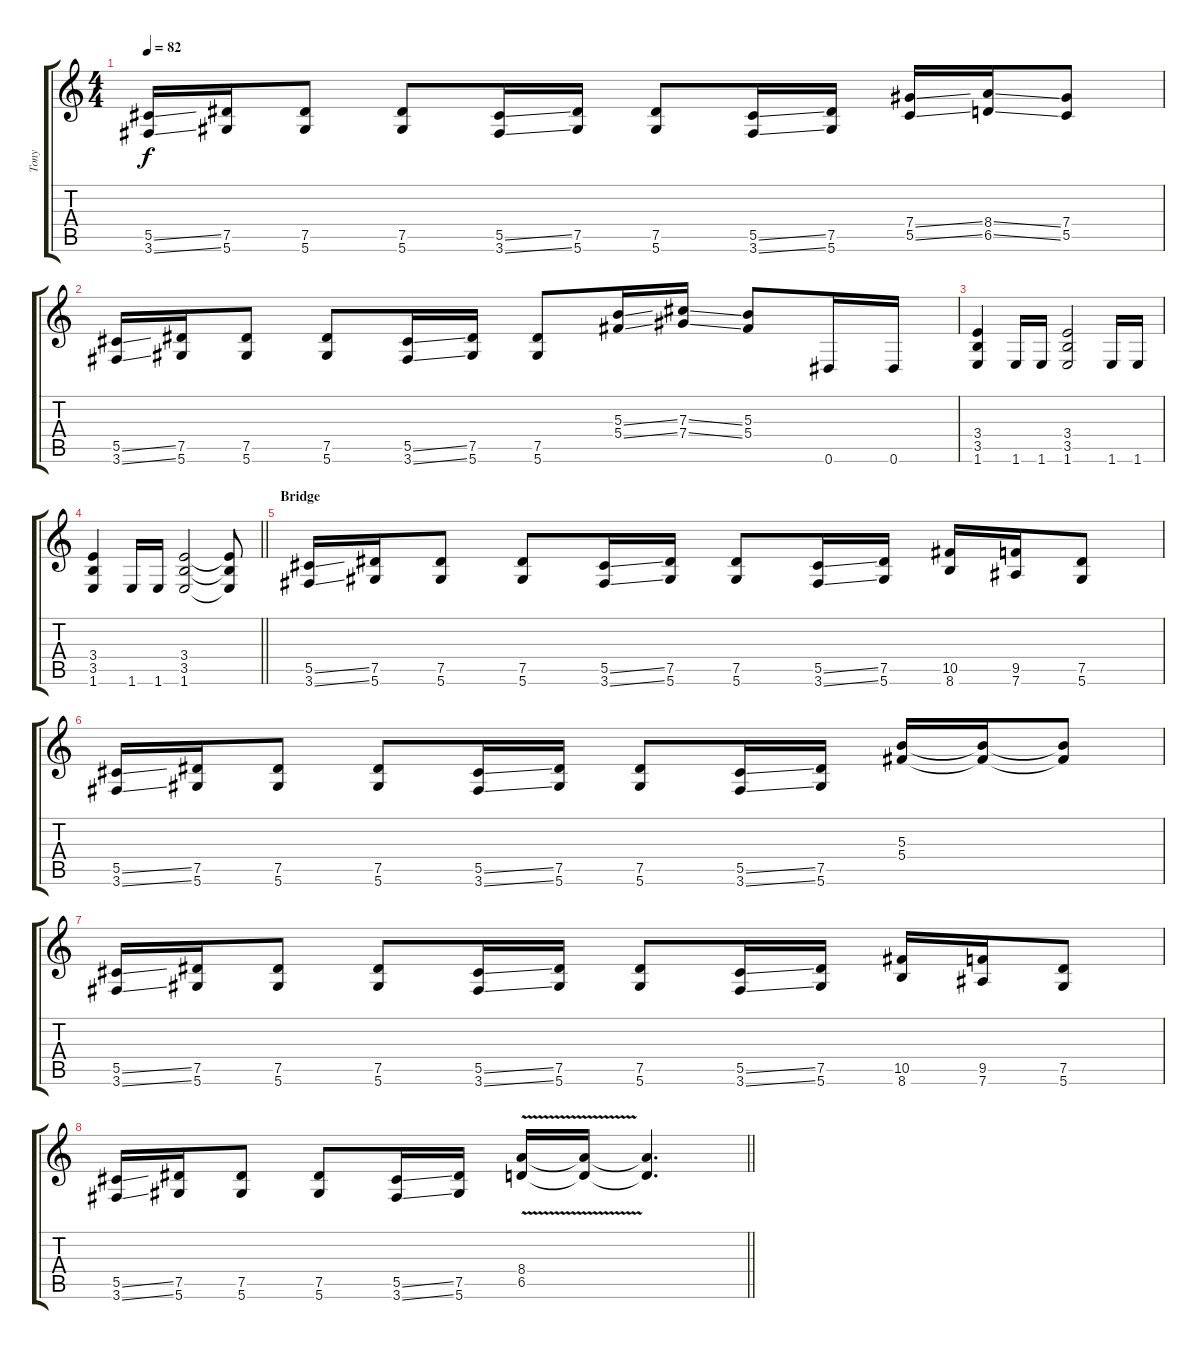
\track ("Tony" "Tony") {instrument distortionguitar}
\staff {score tabs}
\tuning (Eb4 Bb3 Gb3 Db3 Ab2 Eb2) {hide}
\ts (4 4)
\tempo 82
\clef g2
\ks c
(5.5{ss} 3.6{ss}).16{dy f} (7.5 5.6).16 (7.5 5.6).8 (7.5 5.6).8 (5.5{ss} 3.6{ss}).16 (7.5 5.6).16 (7.5 5.6).8 (5.5{ss} 3.6{ss}).16 (7.5 5.6).16 (7.4{ss} 5.5{ss}).16 (8.4{ss} 6.5{ss}).16 (7.4 5.5).8 |
(5.5{ss} 3.6{ss}).16 (7.5 5.6).16 (7.5 5.6).8 (7.5 5.6).8 (5.5{ss} 3.6{ss}).16 (7.5 5.6).16 (7.5 5.6).8 (5.3{ss} 5.4{ss}).16 (7.3{ss} 7.4{ss}).16 (5.3 5.4).8 0.6.16 0.6.16 |
(3.4 3.5 1.6).4 1.6.16 1.6.16 (3.4 3.5 1.6).2 1.6.16 1.6.16 |
\barLineRight lightlight
(3.4 3.5 1.6).4 1.6.16 1.6.16 (3.4 3.5 1.6).2 (3.4{t} 3.5{t} 1.6{t}).8 |
\section ("" "Bridge")
(5.5{ss} 3.6{ss}).16 (7.5 5.6).16 (7.5 5.6).8 (7.5 5.6).8 (5.5{ss} 3.6{ss}).16 (7.5 5.6).16 (7.5 5.6).8 (5.5{ss} 3.6{ss}).16 (7.5 5.6).16 (10.5 8.6).16 (9.5 7.6).16 (7.5 5.6).8 |
(5.5{ss} 3.6{ss}).16 (7.5 5.6).16 (7.5 5.6).8 (7.5 5.6).8 (5.5{ss} 3.6{ss}).16 (7.5 5.6).16 (7.5 5.6).8 (5.5{ss} 3.6{ss}).16 (7.5 5.6).16 (5.3 5.4).16 (5.3{t} 5.4{t}).16 (5.3{t} 5.4{t}).8 |
(5.5{ss} 3.6{ss}).16 (7.5 5.6).16 (7.5 5.6).8 (7.5 5.6).8 (5.5{ss} 3.6{ss}).16 (7.5 5.6).16 (7.5 5.6).8 (5.5{ss} 3.6{ss}).16 (7.5 5.6).16 (10.5 8.6).16 (9.5 7.6).16 (7.5 5.6).8 |
\barLineRight lightlight
(5.5{ss} 3.6{ss}).16 (7.5 5.6).16 (7.5 5.6).8 (7.5 5.6).8 (5.5{ss} 3.6{ss}).16 (7.5 5.6).16 (8.4{v} 6.5{v}).16 (8.4{t} 6.5{t}).16 (8.4{t} 6.5{t}).4{d}
